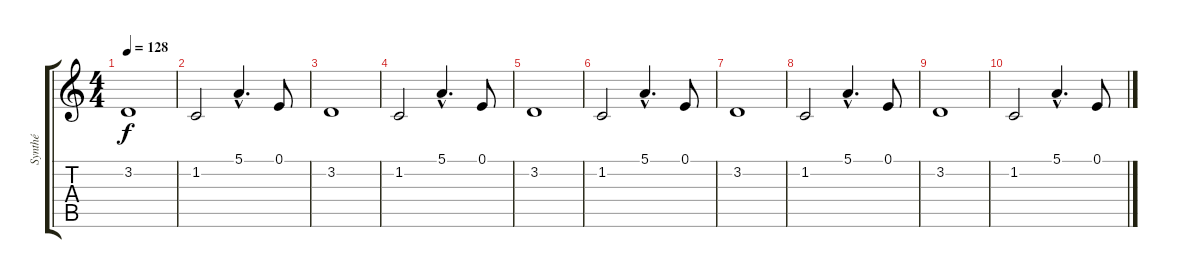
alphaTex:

\track ("Synthé" "Synthé") {instrument drawbarorgan}
\staff {score tabs}
\tuning (E4 B3 G3 D3 A2 E2) {hide}
\ts (4 4)
\tempo 128
\clef g2
\ks c
3.2.1{dy f} |
1.2.2 5.1{hac}.4{d} 0.1.8 |
3.2.1 |
1.2.2 5.1{hac}.4{d} 0.1.8 |
3.2.1 |
1.2.2 5.1{hac}.4{d} 0.1.8 |
3.2.1 |
1.2.2 5.1{hac}.4{d} 0.1.8 |
3.2.1 |
1.2.2 5.1{hac}.4{d} 0.1.8
